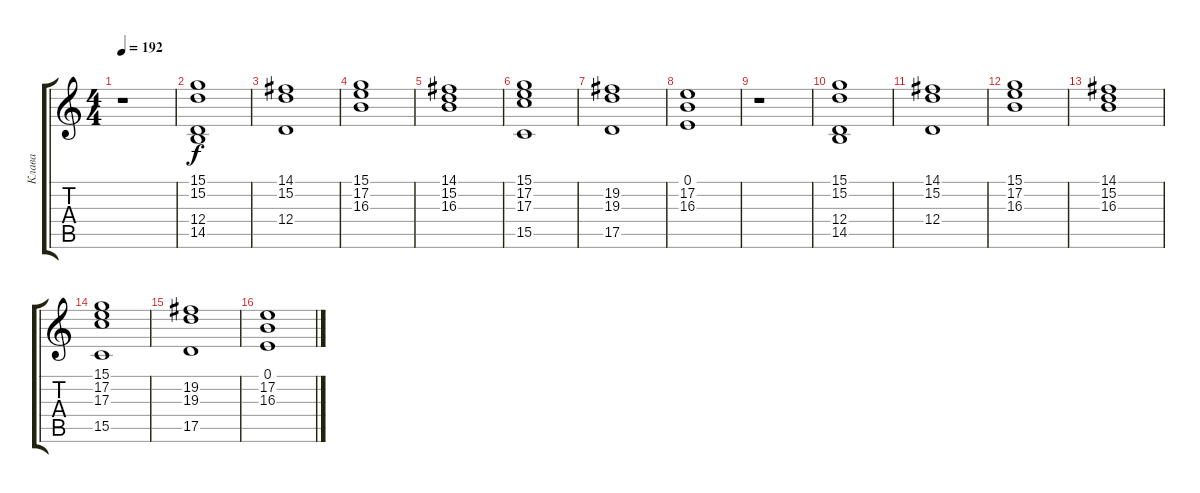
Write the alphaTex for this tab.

\track ("Клава" "Клава") {instrument choiraahs}
\staff {score tabs}
\tuning (E4 B3 G3 D3 A2 E2) {hide}
\ts (4 4)
\tempo 192
\clef g2
\ks c
r.1{dy f} |
(15.1 15.2 12.4 14.5).1 |
(14.1 15.2 12.4).1 |
(15.1 17.2 16.3).1 |
(14.1 15.2 16.3).1 |
(15.1 17.2 17.3 15.5).1 |
(19.2 19.3 17.5).1 |
(0.1 17.2 16.3).1 |
r.1 |
(15.1 15.2 12.4 14.5).1 |
(14.1 15.2 12.4).1 |
(15.1 17.2 16.3).1 |
(14.1 15.2 16.3).1 |
(15.1 17.2 17.3 15.5).1 |
(19.2 19.3 17.5).1 |
(0.1 17.2 16.3).1
